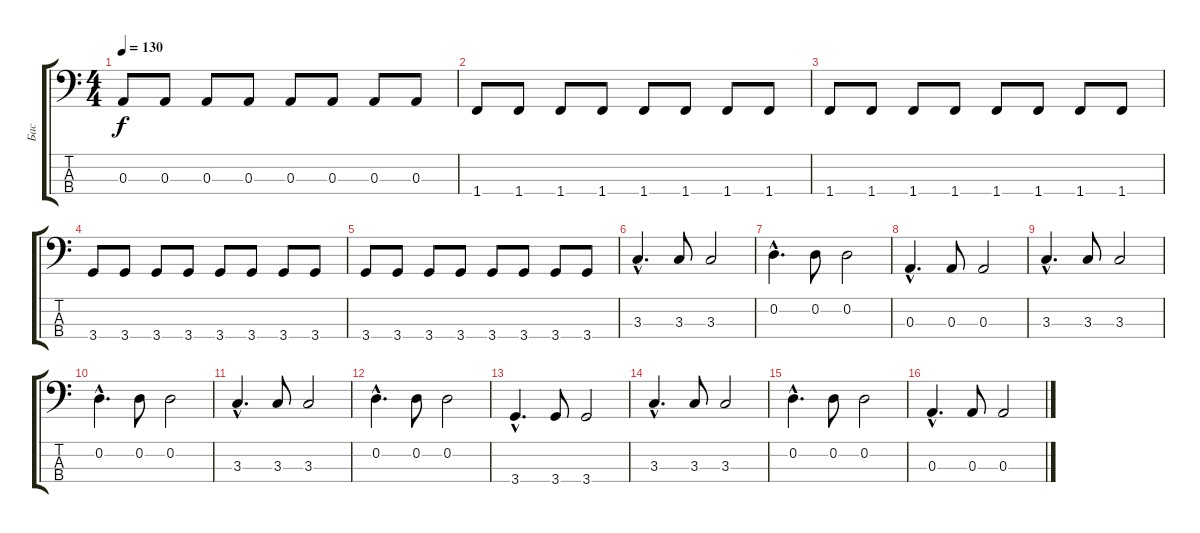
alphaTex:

\track ("Бас" "Бас") {instrument electricbasspick}
\staff {score tabs}
\tuning (G2 D2 A1 E1) {hide}
\ts (4 4)
\tempo 130
\clef f4
\ks c
0.3.8{dy f} 0.3.8 0.3.8 0.3.8 0.3.8 0.3.8 0.3.8 0.3.8 |
1.4.8 1.4.8 1.4.8 1.4.8 1.4.8 1.4.8 1.4.8 1.4.8 |
1.4.8 1.4.8 1.4.8 1.4.8 1.4.8 1.4.8 1.4.8 1.4.8 |
3.4.8 3.4.8 3.4.8 3.4.8 3.4.8 3.4.8 3.4.8 3.4.8 |
3.4.8 3.4.8 3.4.8 3.4.8 3.4.8 3.4.8 3.4.8 3.4.8 |
3.3{hac}.4{d} 3.3.8 3.3.2 |
0.2{hac}.4{d} 0.2.8 0.2.2 |
0.3{hac}.4{d} 0.3.8 0.3.2 |
3.3{hac}.4{d} 3.3.8 3.3.2 |
0.2{hac}.4{d} 0.2.8 0.2.2 |
3.3{hac}.4{d} 3.3.8 3.3.2 |
0.2{hac}.4{d} 0.2.8 0.2.2 |
3.4{hac}.4{d} 3.4.8 3.4.2 |
3.3{hac}.4{d} 3.3.8 3.3.2 |
0.2{hac}.4{d} 0.2.8 0.2.2 |
0.3{hac}.4{d} 0.3.8 0.3.2
